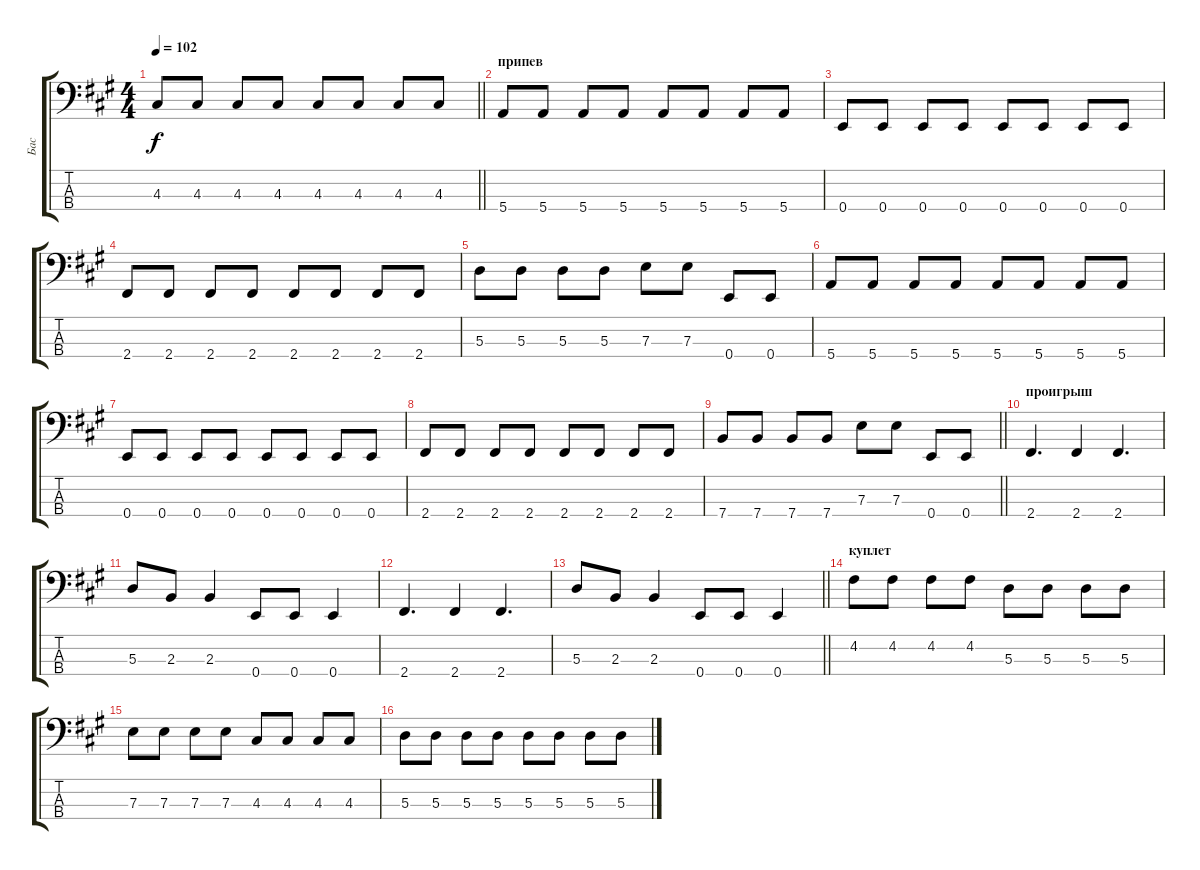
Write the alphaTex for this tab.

\track ("Бас" "Бас") {instrument electricbassfinger}
\staff {score tabs}
\tuning (G2 D2 A1 E1) {hide}
\ts (4 4)
\tempo 102
\clef f4
\barLineRight lightlight
\ks f#minor
4.3.8{dy f} 4.3.8 4.3.8 4.3.8 4.3.8 4.3.8 4.3.8 4.3.8 |
\section ("" "припев")
5.4.8 5.4.8 5.4.8 5.4.8 5.4.8 5.4.8 5.4.8 5.4.8 |
0.4.8 0.4.8 0.4.8 0.4.8 0.4.8 0.4.8 0.4.8 0.4.8 |
2.4.8 2.4.8 2.4.8 2.4.8 2.4.8 2.4.8 2.4.8 2.4.8 |
5.3.8 5.3.8 5.3.8 5.3.8 7.3.8 7.3.8 0.4.8 0.4.8 |
5.4.8 5.4.8 5.4.8 5.4.8 5.4.8 5.4.8 5.4.8 5.4.8 |
0.4.8 0.4.8 0.4.8 0.4.8 0.4.8 0.4.8 0.4.8 0.4.8 |
2.4.8 2.4.8 2.4.8 2.4.8 2.4.8 2.4.8 2.4.8 2.4.8 |
\barLineRight lightlight
7.4.8 7.4.8 7.4.8 7.4.8 7.3.8 7.3.8 0.4.8 0.4.8 |
\section ("" "проигрыш")
2.4.4{d} 2.4.4 2.4.4{d} |
5.3.8 2.3.8 2.3.4 0.4.8 0.4.8 0.4.4 |
2.4.4{d} 2.4.4 2.4.4{d} |
\barLineRight lightlight
5.3.8 2.3.8 2.3.4 0.4.8 0.4.8 0.4.4 |
\section ("" "куплет")
4.2.8 4.2.8 4.2.8 4.2.8 5.3.8 5.3.8 5.3.8 5.3.8 |
7.3.8 7.3.8 7.3.8 7.3.8 4.3.8 4.3.8 4.3.8 4.3.8 |
5.3.8 5.3.8 5.3.8 5.3.8 5.3.8 5.3.8 5.3.8 5.3.8
